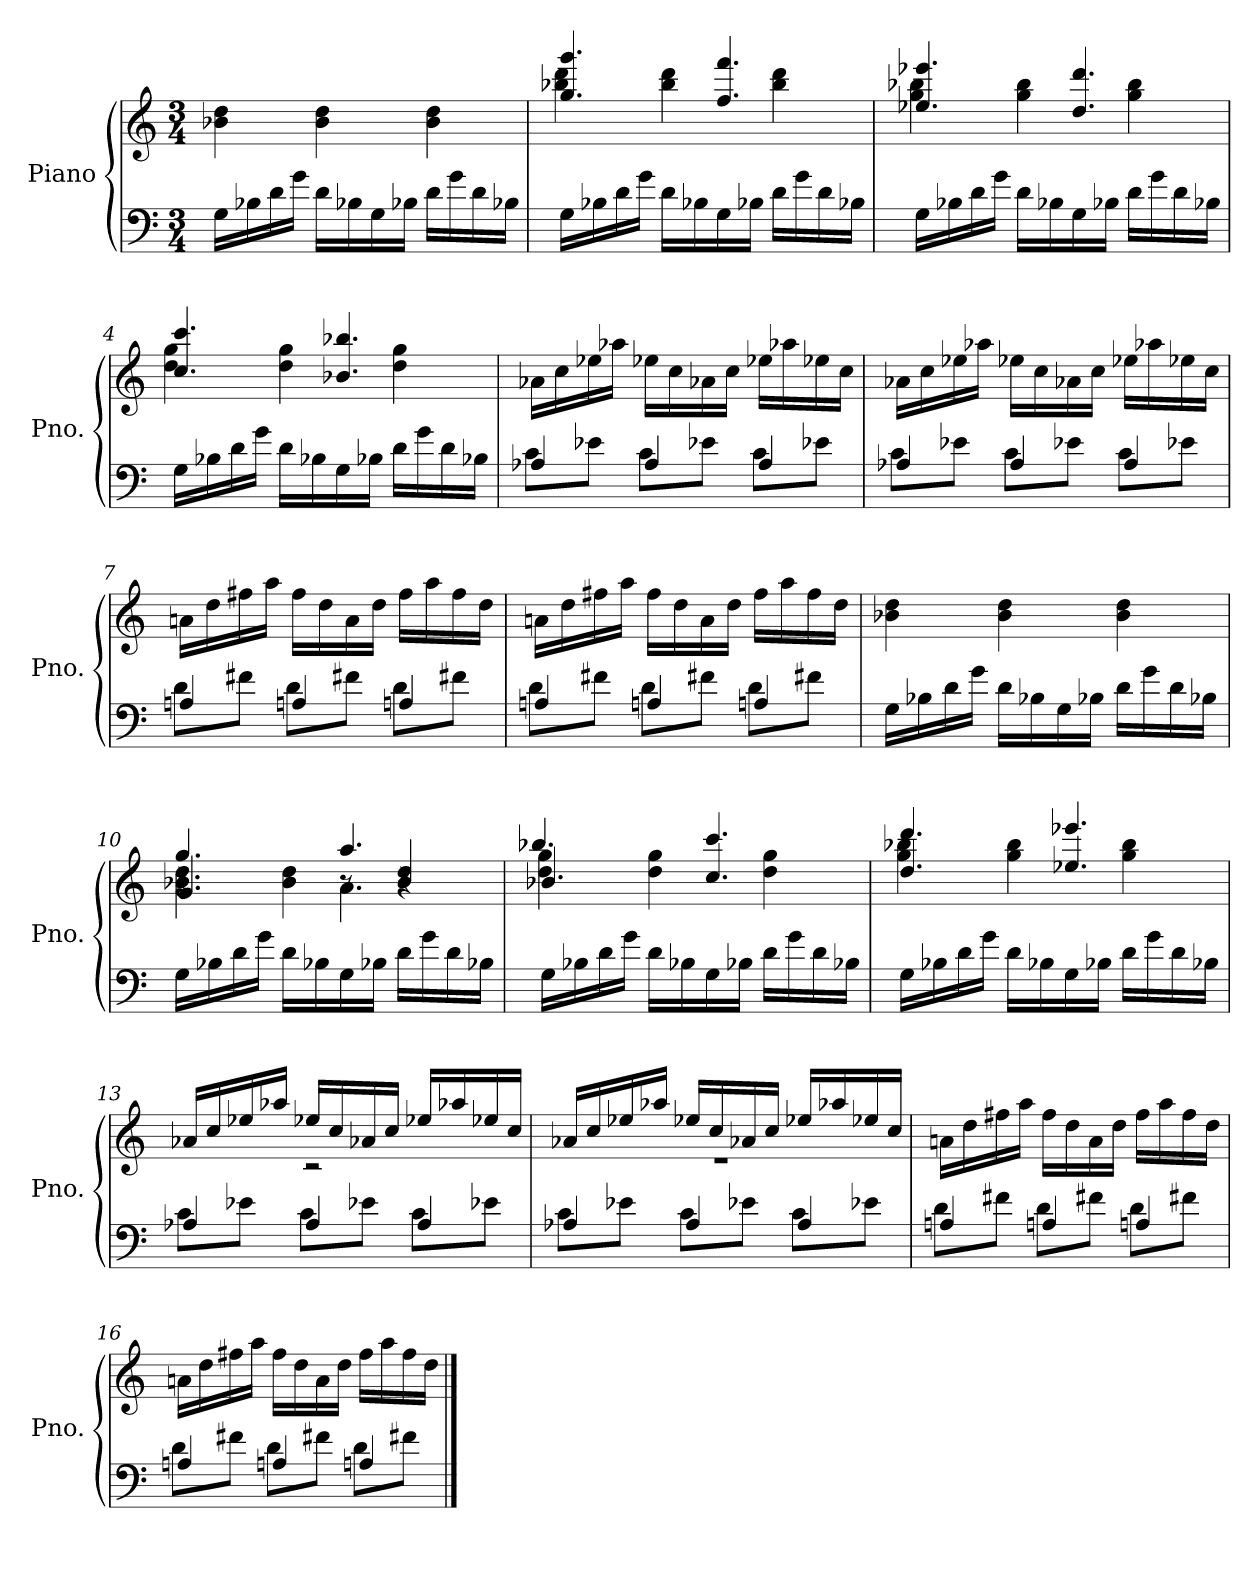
**kern	**kern
*part1	*part1
*staff2	*staff1
*I"Piano	*
*I'Pno.	*
*clefF4	*clefG2
*k[]	*k[]
*M3/4	*M3/4
*MM96	*MM96
=1	=1
16G\LL	4b-X\ 4dd\
16B-X\	.
16d\	.
16g\JJ	.
16d\LL	4b-\ 4dd\
16B-X\	.
16G\	.
16B-X\JJ	.
16d\LL	4b-\ 4dd\
16g\	.
16d\	.
16B-X\JJ	.
=2	=2
*	*^
16G\LL	4.gg/ 4.ggg/	4bb-X\ 4ddd\
16B-X\	.	.
16d\	.	.
16g\JJ	.	.
16d\LL	.	4bb-\ 4ddd\
16B-X\	.	.
16G\	4.ff/ 4.fff/	.
16B-X\JJ	.	.
16d\LL	.	4bb-\ 4ddd\
16g\	.	.
16d\	.	.
16B-X\JJ	.	.
!!LO:LB:g=z	!!
=3	=3	=3
16G\LL	4.ee-X/ 4.eee-X/	4gg\ 4bb-X\
16B-X\	.	.
16d\	.	.
16g\JJ	.	.
16d\LL	.	4gg\ 4bb-\
16B-X\	.	.
16G\	4.dd/ 4.ddd/	.
16B-X\JJ	.	.
16d\LL	.	4gg\ 4bb-\
16g\	.	.
16d\	.	.
16B-X\JJ	.	.
=4	=4	=4
16G\LL	4.cc/ 4.ccc/	4dd\ 4gg\
16B-X\	.	.
16d\	.	.
16g\JJ	.	.
16d\LL	.	4dd\ 4gg\
16B-X\	.	.
16G\	4.b-X/ 4.bb-X/	.
16B-X\JJ	.	.
16d\LL	.	4dd\ 4gg\
16g\	.	.
16d\	.	.
16B-X\JJ	.	.
*	*v	*v
!!LO:LB:g=z
=5	=5
*^	*
4A-X/	8c\L	16a-X\LL
.	.	16cc\
.	8e-X\J	16ee-X\
.	.	16aa-X\JJ
4A-/	8c\L	16ee-X\LL
.	.	16cc\
.	8e-X\J	16a-X\
.	.	16cc\JJ
4A-/	8c\L	16ee-X\LL
.	.	16aa-X\
.	8e-X\J	16ee-X\
.	.	16cc\JJ
=6	=6	=6
4A-X/	8c\L	16a-X\LL
.	.	16cc\
.	8e-X\J	16ee-X\
.	.	16aa-X\JJ
4A-/	8c\L	16ee-X\LL
.	.	16cc\
.	8e-X\J	16a-X\
.	.	16cc\JJ
4A-/	8c\L	16ee-X\LL
.	.	16aa-X\
.	8e-X\J	16ee-X\
.	.	16cc\JJ
=7	=7	=7
4An/	8d\L	16an\LL
.	.	16dd\
.	8f#X\J	16ff#X\
.	.	16aa\JJ
4An/	8d\L	16ff#\LL
.	.	16dd\
.	8f#X\J	16a\
.	.	16dd\JJ
4An/	8d\L	16ff#\LL
.	.	16aa\
.	8f#X\J	16ff#\
.	.	16dd\JJ
!!LO:LB:g=z
=8	=8	=8
4An/	8d\L	16an\LL
.	.	16dd\
.	8f#X\J	16ff#X\
.	.	16aa\JJ
4An/	8d\L	16ff#\LL
.	.	16dd\
.	8f#X\J	16a\
.	.	16dd\JJ
4An/	8d\L	16ff#\LL
.	.	16aa\
.	8f#X\J	16ff#\
.	.	16dd\JJ
*v	*v	*
=9	=9
16G\LL	4b-X\ 4dd\
16B-X\	.
16d\	.
16g\JJ	.
16d\LL	4b-\ 4dd\
16B-X\	.
16G\	.
16B-X\JJ	.
16d\LL	4b-\ 4dd\
16g\	.
16d\	.
16B-X\JJ	.
=10	=10
*	*^
*	*	*^
*	*	*	*^
16G\LL	4.gg/	4.r	4.g/	4b-X\ 4dd\
16B-X\	.	.	.	.
16d\	.	.	.	.
16g\JJ	.	.	.	.
16d\LL	.	.	.	4b-\ 4dd\
16B-X\	.	.	.	.
16G\	8r	4.a\	4.aa/	.
16B-X\JJ	.	.	.	.
16d\LL	4b-/ 4dd/	.	.	4r
16g\	.	.	.	.
16d\	.	.	.	.
16B-X\JJ	.	.	.	.
*	*	*	*v	*v
!!LO:LB:g=z
=11	=11	=11	=11
16G\LL	4.b-X/	4dd\ 4gg\	4.bb-X/
16B-X\	.	.	.
16d\	.	.	.
16g\JJ	.	.	.
16d\LL	.	4dd\ 4gg\	.
16B-X\	.	.	.
16G\	4.cc/	.	4.ccc/
16B-X\JJ	.	.	.
16d\LL	.	4dd\ 4gg\	.
16g\	.	.	.
16d\	.	.	.
16B-X\JJ	.	.	.
=12	=12	=12	=12
16G\LL	4.dd/	4gg\ 4bb-X\	4.ddd/
16B-X\	.	.	.
16d\	.	.	.
16g\JJ	.	.	.
16d\LL	.	4gg\ 4bb-\	.
16B-X\	.	.	.
16G\	4.ee-X/	.	4.eee-X/
16B-X\JJ	.	.	.
16d\LL	.	4gg\ 4bb-\	.
16g\	.	.	.
16d\	.	.	.
16B-X\JJ	.	.	.
*	*	*v	*v
!!LO:PB:g=z
=13	=13	=13
*^	*	*
4A-X/	8c\L	16a-X/LL	4ryy
.	.	16cc/	.
.	8e-X\J	16ee-X/	.
.	.	16aa-X/JJ	.
4A-/	8c\L	16ee-X/LL	2r
.	.	16cc/	.
.	8e-X\J	16a-X/	.
.	.	16cc/JJ	.
4A-/	8c\L	16ee-X/LL	.
.	.	16aa-X/	.
.	8e-X\J	16ee-X/	.
.	.	16cc/JJ	.
=14	=14	=14	=14
4A-X/	8c\L	16a-X/LL	2.r
.	.	16cc/	.
.	8e-X\J	16ee-X/	.
.	.	16aa-X/JJ	.
4A-/	8c\L	16ee-X/LL	.
.	.	16cc/	.
.	8e-X\J	16a-X/	.
.	.	16cc/JJ	.
4A-/	8c\L	16ee-X/LL	.
.	.	16aa-X/	.
.	8e-X\J	16ee-X/	.
.	.	16cc/JJ	.
*	*	*v	*v
=15	=15	=15
4An/	8d\L	16an\LL
.	.	16dd\
.	8f#X\J	16ff#X\
.	.	16aa\JJ
4An/	8d\L	16ff#\LL
.	.	16dd\
.	8f#X\J	16a\
.	.	16dd\JJ
4An/	8d\L	16ff#\LL
.	.	16aa\
.	8f#X\J	16ff#\
.	.	16dd\JJ
!!LO:LB:g=z
=16	=16	=16
4An/	8d\L	16an\LL
.	.	16dd\
.	8f#X\J	16ff#X\
.	.	16aa\JJ
4An/	8d\L	16ff#\LL
.	.	16dd\
.	8f#X\J	16a\
.	.	16dd\JJ
4An/	8d\L	16ff#\LL
.	.	16aa\
.	8f#X\J	16ff#\
.	.	16dd\JJ
*v	*v	*
==	==
*-	*-
